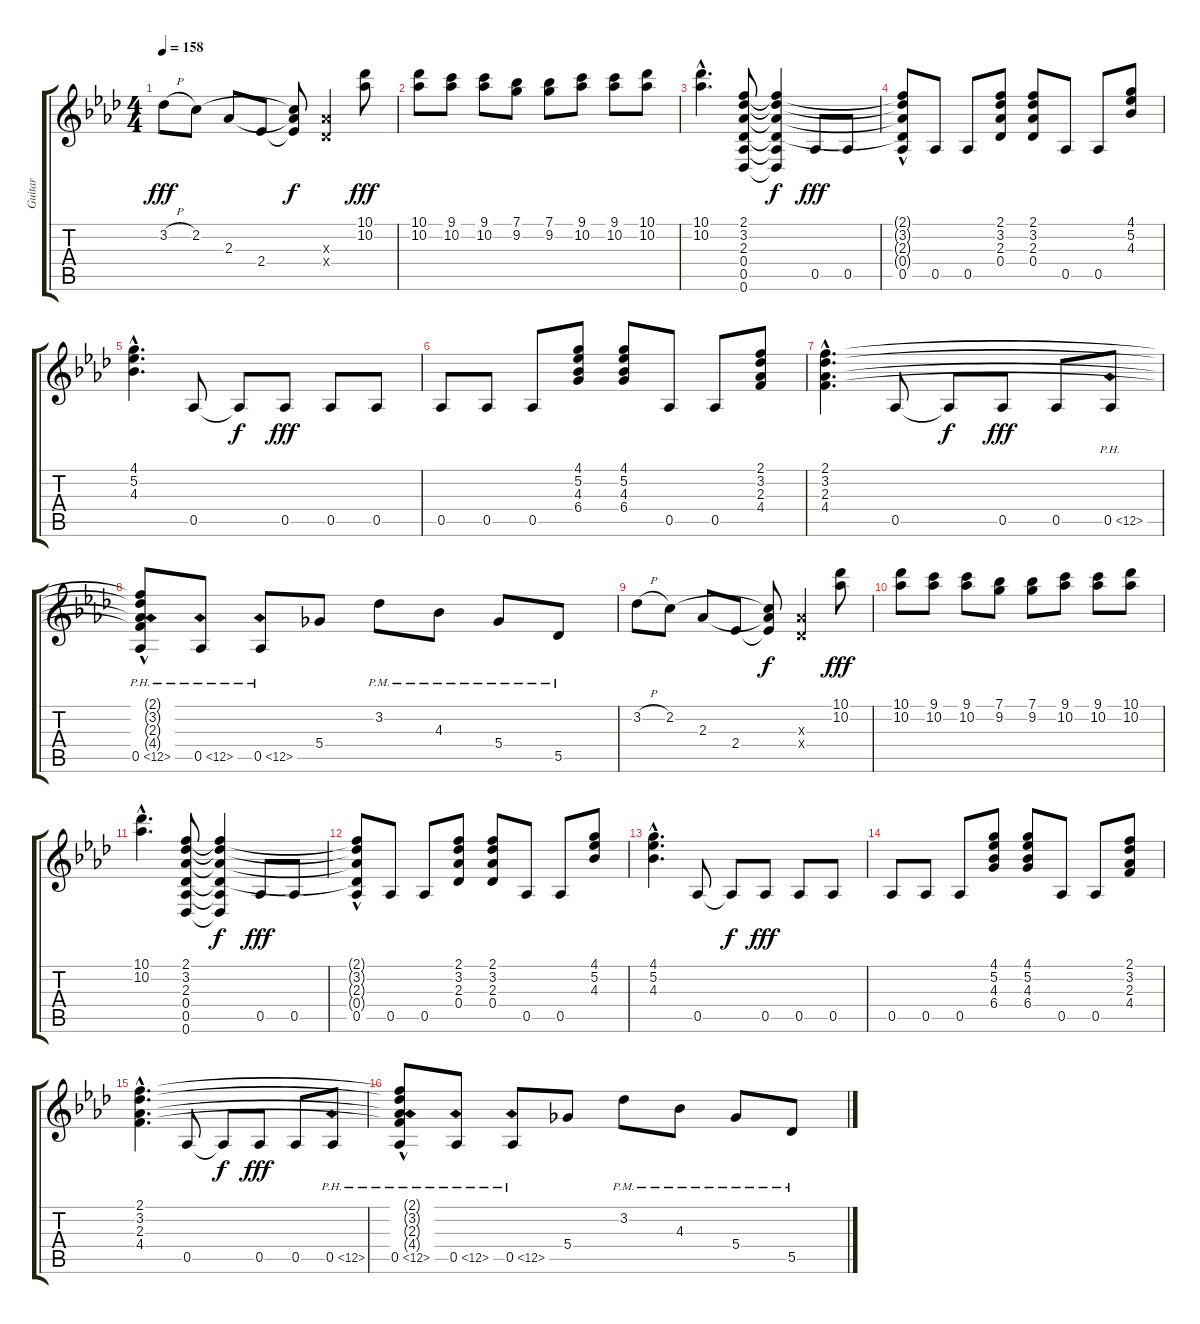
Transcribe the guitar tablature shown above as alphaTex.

\track ("Guitar" "Guitar") {instrument overdrivenguitar}
\staff {score tabs}
\tuning (Eb4 Bb3 Gb3 Db3 Ab2 Db2) {hide}
\ts (4 4)
\tempo 158
\clef g2
\ks ab
3.2{h}.8{dy fff} 2.2.8 2.3.8 2.4.8 (2.2{t} 2.3{t} 2.4{t}).8{dy f} (2.3{x} 0.4{x}).4 (10.1 10.2).8{dy fff} |
(10.1 10.2).8 (9.1 10.2).8 (9.1 10.2).8 (7.1 9.2).8 (7.1 9.2).8 (9.1 10.2).8 (9.1 10.2).8 (10.1 10.2).8 |
(10.1{hac} 10.2{hac}).4{d} (2.1 3.2 2.3 0.4 0.5 0.6).8 (2.1{t} 3.2{t} 2.3{t} 0.4{t} 0.5{t} 0.6{t}).4{dy f} 0.5.8{dy fff} 0.5.8 |
(2.1{hac t} 3.2{hac t} 2.3{hac t} 0.4{hac t} 0.5).8 0.5.8 0.5.8 (2.1 3.2 2.3 0.4).8 (2.1 3.2 2.3 0.4).8 0.5.8 0.5.8 (4.1 5.2 4.3).8 |
(4.1{hac} 5.2{hac} 4.3{hac}).4{d} 0.5.8 0.5{t}.8{dy f} 0.5.8{dy fff} 0.5.8 0.5.8 |
0.5.8 0.5.8 0.5.8 (4.1 5.2 4.3 6.4).8 (4.1 5.2 4.3 6.4).8 0.5.8 0.5.8 (2.1 3.2 2.3 4.4).8 |
(2.1{hac} 3.2{hac} 2.3{hac} 4.4{hac}).4{d} 0.5.8 0.5{t}.8{dy f} 0.5.8{dy fff} 0.5.8 0.5{ph 12}.8 |
(2.1{hac t} 3.2{hac t} 2.3{hac t} 4.4{hac t} 0.5{ph 12}).8 0.5{ph 12}.8 0.5{ph 12}.8 5.4.8 3.2{pm}.8 4.3{pm}.8 5.4{pm}.8 5.5{pm}.8 |
3.2{h}.8 2.2.8 2.3.8 2.4.8 (2.2{t} 2.3{t} 2.4{t}).8{dy f} (2.3{x} 0.4{x}).4 (10.1 10.2).8{dy fff} |
(10.1 10.2).8 (9.1 10.2).8 (9.1 10.2).8 (7.1 9.2).8 (7.1 9.2).8 (9.1 10.2).8 (9.1 10.2).8 (10.1 10.2).8 |
(10.1{hac} 10.2{hac}).4{d} (2.1 3.2 2.3 0.4 0.5 0.6).8 (2.1{t} 3.2{t} 2.3{t} 0.4{t} 0.5{t} 0.6{t}).4{dy f} 0.5.8{dy fff} 0.5.8 |
(2.1{hac t} 3.2{hac t} 2.3{hac t} 0.4{hac t} 0.5).8 0.5.8 0.5.8 (2.1 3.2 2.3 0.4).8 (2.1 3.2 2.3 0.4).8 0.5.8 0.5.8 (4.1 5.2 4.3).8 |
(4.1{hac} 5.2{hac} 4.3{hac}).4{d} 0.5.8 0.5{t}.8{dy f} 0.5.8{dy fff} 0.5.8 0.5.8 |
0.5.8 0.5.8 0.5.8 (4.1 5.2 4.3 6.4).8 (4.1 5.2 4.3 6.4).8 0.5.8 0.5.8 (2.1 3.2 2.3 4.4).8 |
(2.1{hac} 3.2{hac} 2.3{hac} 4.4{hac}).4{d} 0.5.8 0.5{t}.8{dy f} 0.5.8{dy fff} 0.5.8 0.5{ph 12}.8 |
(2.1{hac t} 3.2{hac t} 2.3{hac t} 4.4{hac t} 0.5{ph 12}).8 0.5{ph 12}.8 0.5{ph 12}.8 5.4.8 3.2{pm}.8 4.3{pm}.8 5.4{pm}.8 5.5{pm}.8
